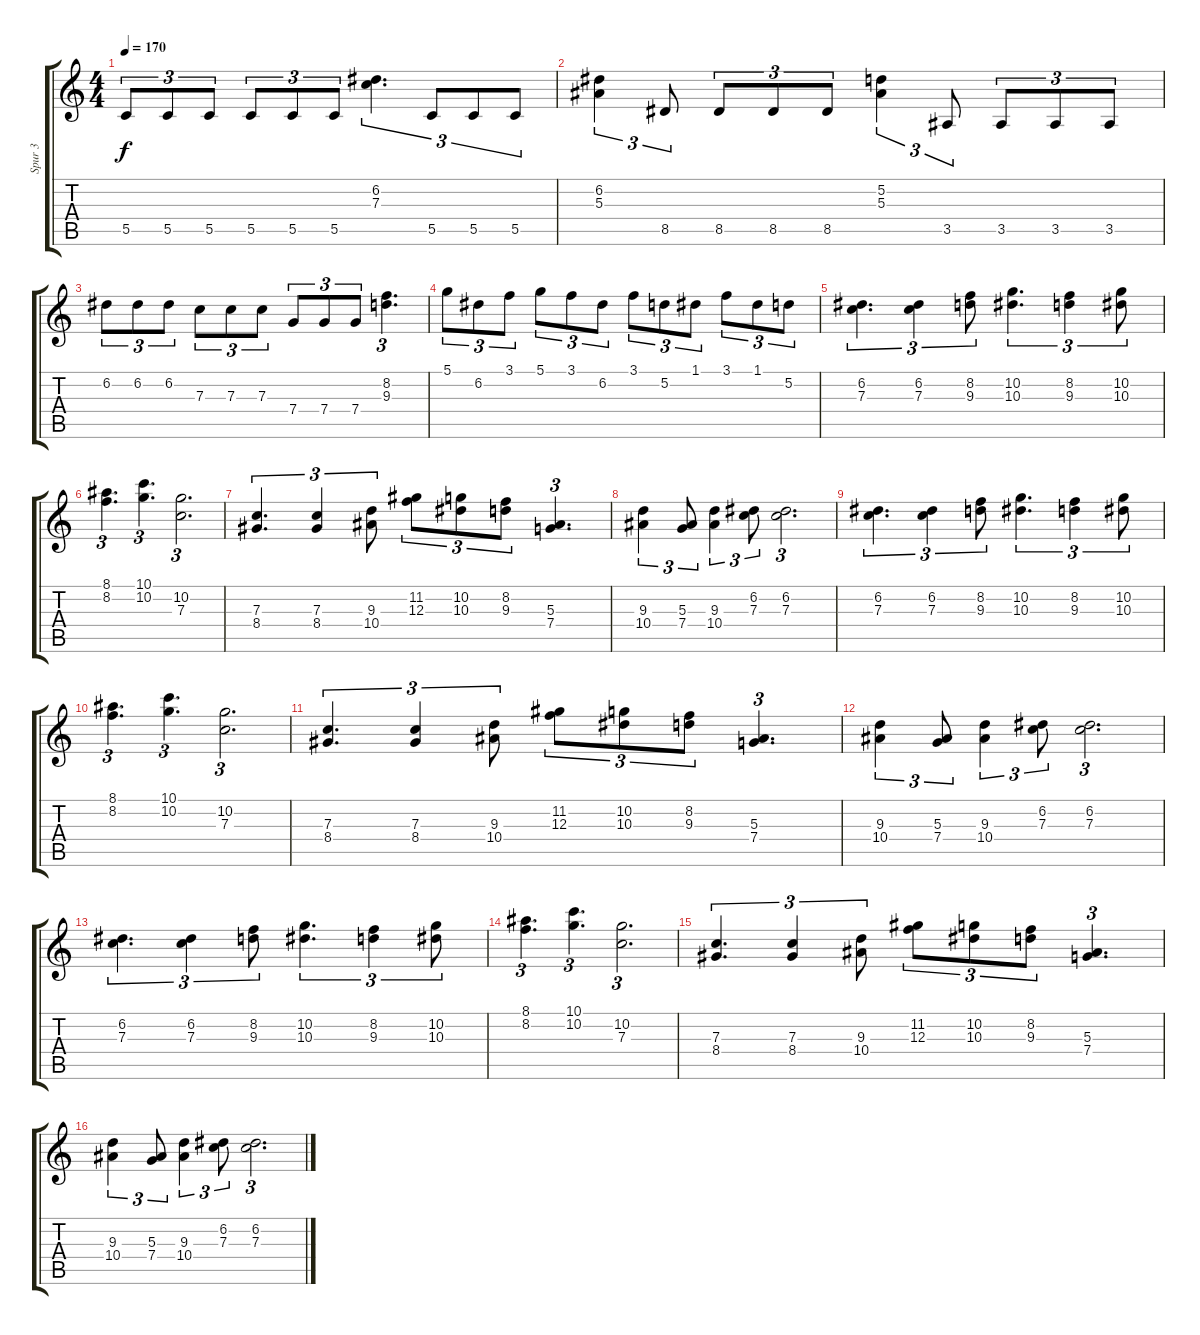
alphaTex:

\track ("Spur 3" "Spur 3") {instrument distortionguitar}
\staff {score tabs}
\tuning (D4 A3 F3 C3 G2 D2) {hide}
\ts (4 4)
\tempo 170
\clef g2
\ks c
5.5.8{tu (3 2) dy f} 5.5.8{tu (3 2)} 5.5.8{tu (3 2)} 5.5.8{tu (3 2)} 5.5.8{tu (3 2)} 5.5.8{tu (3 2)} (6.2 7.3).4{d tu (3 2)} 5.5.8{tu (3 2)} 5.5.8{tu (3 2)} 5.5.8{tu (3 2)} |
(6.2 5.3).4{tu (3 2)} 8.5.8{tu (3 2)} 8.5.8{tu (3 2)} 8.5.8{tu (3 2)} 8.5.8{tu (3 2)} (5.2 5.3).4{tu (3 2)} 3.5.8{tu (3 2)} 3.5.8{tu (3 2)} 3.5.8{tu (3 2)} 3.5.8{tu (3 2)} |
6.2.8{tu (3 2)} 6.2.8{tu (3 2)} 6.2.8{tu (3 2)} 7.3.8{tu (3 2)} 7.3.8{tu (3 2)} 7.3.8{tu (3 2)} 7.4.8{tu (3 2)} 7.4.8{tu (3 2)} 7.4.8{tu (3 2)} (8.2 9.3).4{d tu (3 2)} |
5.1.8{tu (3 2)} 6.2.8{tu (3 2)} 3.1.8{tu (3 2)} 5.1.8{tu (3 2)} 3.1.8{tu (3 2)} 6.2.8{tu (3 2)} 3.1.8{tu (3 2)} 5.2.8{tu (3 2)} 1.1.8{tu (3 2)} 3.1.8{tu (3 2)} 1.1.8{tu (3 2)} 5.2.8{tu (3 2)} |
(6.2 7.3).4{d tu (3 2)} (6.2 7.3).4{tu (3 2)} (8.2 9.3).8{tu (3 2)} (10.2 10.3).4{d tu (3 2)} (8.2 9.3).4{tu (3 2)} (10.2 10.3).8{tu (3 2)} |
(8.1 8.2).4{d tu (3 2)} (10.1 10.2).4{d tu (3 2)} (10.2 7.3).2{d tu (3 2)} |
(7.3 8.4).4{d tu (3 2)} (7.3 8.4).4{tu (3 2)} (9.3 10.4).8{tu (3 2)} (11.2 12.3).8{tu (3 2)} (10.2 10.3).8{tu (3 2)} (8.2 9.3).8{tu (3 2)} (5.3 7.4).4{d tu (3 2)} |
(9.3 10.4).4{tu (3 2)} (5.3 7.4).8{tu (3 2)} (9.3 10.4).4{tu (3 2)} (6.2 7.3).8{tu (3 2)} (6.2 7.3).2{d tu (3 2)} |
(6.2 7.3).4{d tu (3 2)} (6.2 7.3).4{tu (3 2)} (8.2 9.3).8{tu (3 2)} (10.2 10.3).4{d tu (3 2)} (8.2 9.3).4{tu (3 2)} (10.2 10.3).8{tu (3 2)} |
(8.1 8.2).4{d tu (3 2)} (10.1 10.2).4{d tu (3 2)} (10.2 7.3).2{d tu (3 2)} |
(7.3 8.4).4{d tu (3 2)} (7.3 8.4).4{tu (3 2)} (9.3 10.4).8{tu (3 2)} (11.2 12.3).8{tu (3 2)} (10.2 10.3).8{tu (3 2)} (8.2 9.3).8{tu (3 2)} (5.3 7.4).4{d tu (3 2)} |
(9.3 10.4).4{tu (3 2)} (5.3 7.4).8{tu (3 2)} (9.3 10.4).4{tu (3 2)} (6.2 7.3).8{tu (3 2)} (6.2 7.3).2{d tu (3 2)} |
(6.2 7.3).4{d tu (3 2)} (6.2 7.3).4{tu (3 2)} (8.2 9.3).8{tu (3 2)} (10.2 10.3).4{d tu (3 2)} (8.2 9.3).4{tu (3 2)} (10.2 10.3).8{tu (3 2)} |
(8.1 8.2).4{d tu (3 2)} (10.1 10.2).4{d tu (3 2)} (10.2 7.3).2{d tu (3 2)} |
(7.3 8.4).4{d tu (3 2)} (7.3 8.4).4{tu (3 2)} (9.3 10.4).8{tu (3 2)} (11.2 12.3).8{tu (3 2)} (10.2 10.3).8{tu (3 2)} (8.2 9.3).8{tu (3 2)} (5.3 7.4).4{d tu (3 2)} |
(9.3 10.4).4{tu (3 2)} (5.3 7.4).8{tu (3 2)} (9.3 10.4).4{tu (3 2)} (6.2 7.3).8{tu (3 2)} (6.2 7.3).2{d tu (3 2)}
